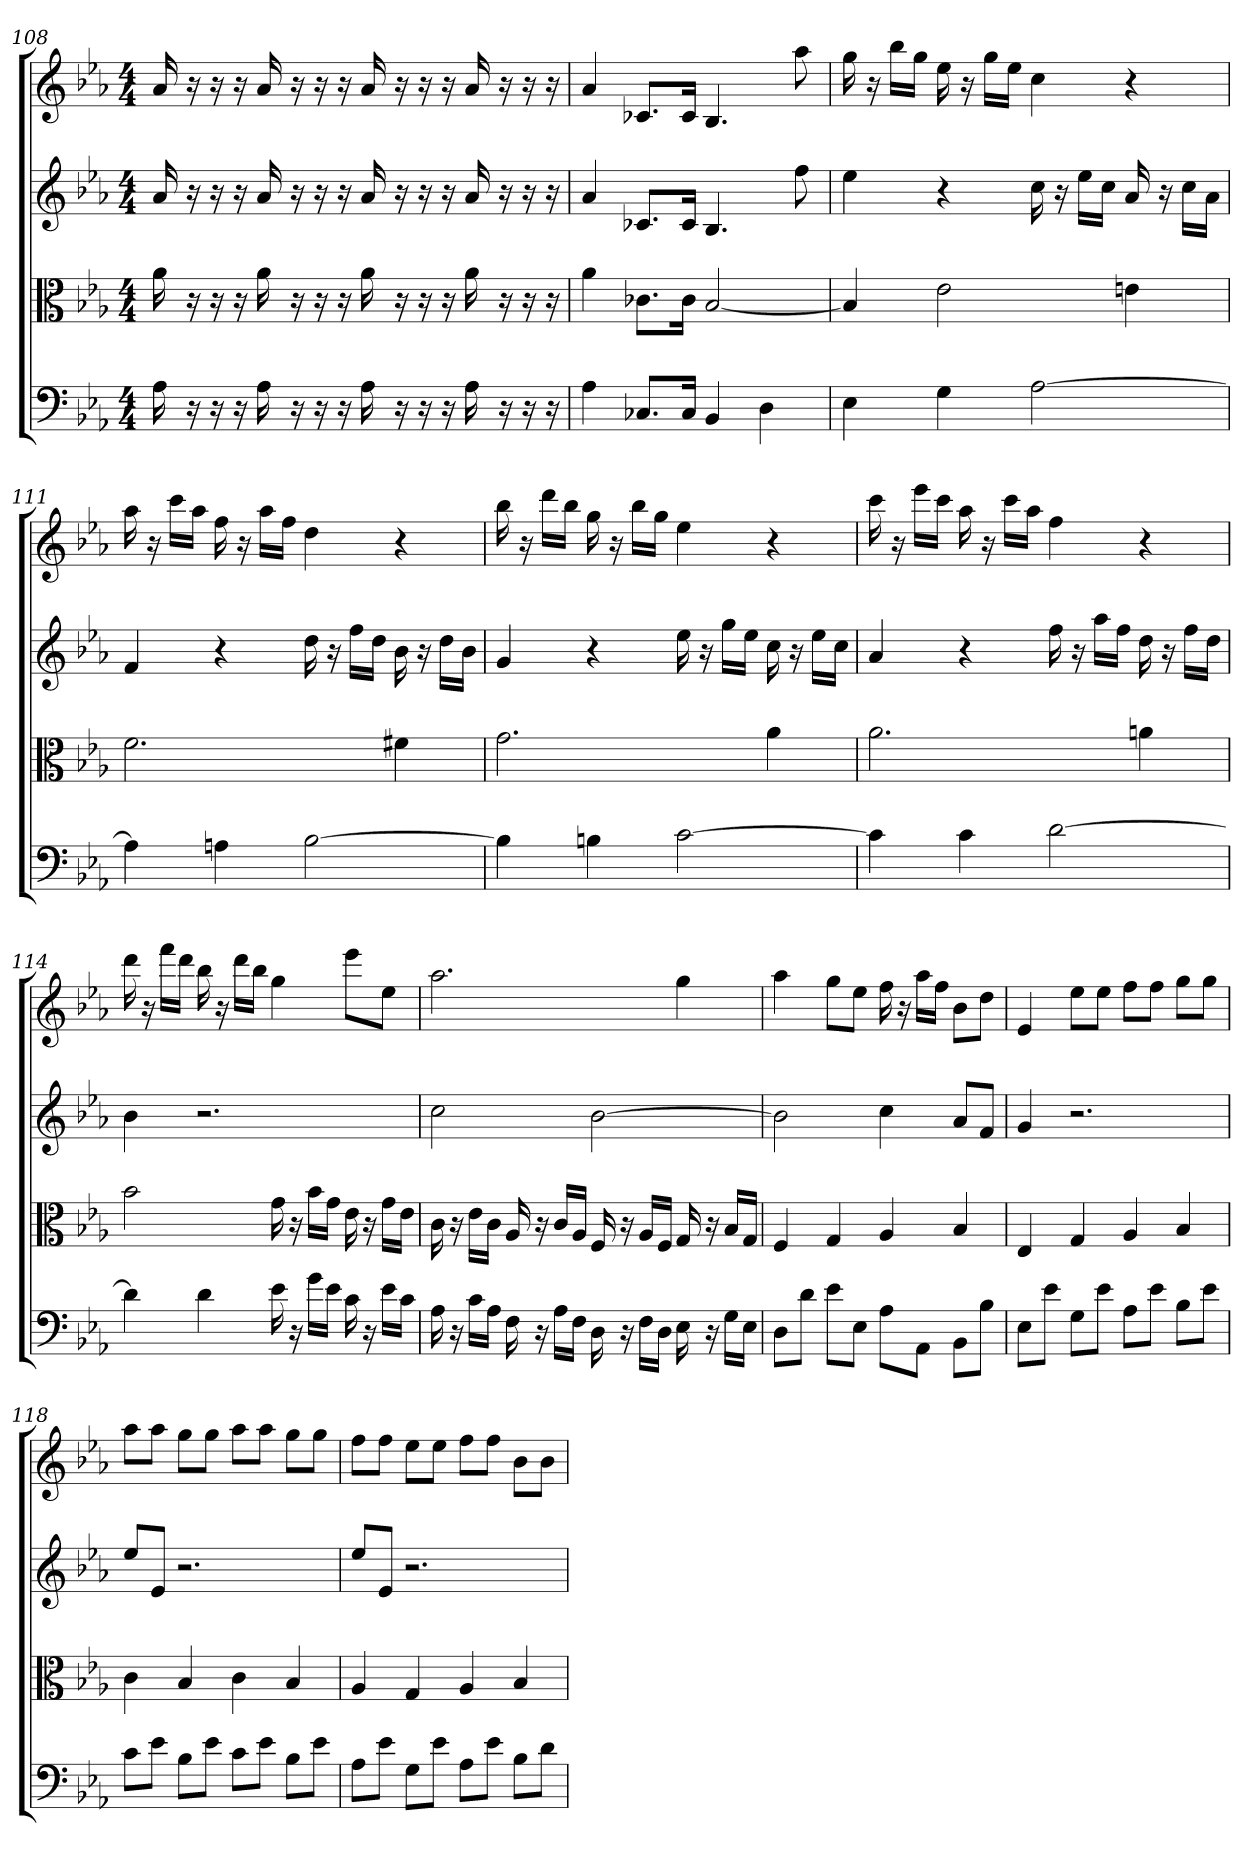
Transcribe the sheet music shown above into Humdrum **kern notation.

**kern	**kern	**kern	**kern
*part4	*part3	*part2	*part1
*staff4	*staff3	*staff2	*staff1
*clefF4	*clefC3	*clefG2	*clefG2
*k[b-e-a-]	*k[b-e-a-]	*k[b-e-a-]	*k[b-e-a-]
*E-:	*E-:	*E-:	*E-:
*M4/4	*M4/4	*M4/4	*M4/4
=108	=108	=108	=108
16A-	16a-	16a-	16a-
16r	16r	16r	16r
16r	16r	16r	16r
16r	16r	16r	16r
16A-	16a-	16a-	16a-
16r	16r	16r	16r
16r	16r	16r	16r
16r	16r	16r	16r
16A-	16a-	16a-	16a-
16r	16r	16r	16r
16r	16r	16r	16r
16r	16r	16r	16r
16A-	16a-	16a-	16a-
16r	16r	16r	16r
16r	16r	16r	16r
16r	16r	16r	16r
=109	=109	=109	=109
4A-	4a-	4a-	4a-
8.C-X/L	8.c-X\L	8.c-X/L	8.c-X/L
16C-/Jk	16c-\Jk	16c-/Jk	16c-/Jk
4BB-	[2B-	4.B-	4.B-
4D	.	.	.
.	.	8ff	8aa-
=110	=110	=110	=110
4E-	4B-]	4ee-	16gg
.	.	.	16r
.	.	.	16bb-\LL
.	.	.	16gg\JJ
4G	2e-	4r	16ee-
.	.	.	16r
.	.	.	16gg\LL
.	.	.	16ee-\JJ
[2A-	.	16cc	4cc
.	.	16r	.
.	.	16ee-\LL	.
.	.	16cc\JJ	.
.	4en	16a-	4r
.	.	16r	.
.	.	16cc\LL	.
.	.	16a-\JJ	.
=111	=111	=111	=111
4A-]	2.f	4f	16aa-
.	.	.	16r
.	.	.	16ccc\LL
.	.	.	16aa-\JJ
4An	.	4r	16ff
.	.	.	16r
.	.	.	16aa-\LL
.	.	.	16ff\JJ
[2B-	.	16dd	4dd
.	.	16r	.
.	.	16ff\LL	.
.	.	16dd\JJ	.
.	4f#X	16b-	4r
.	.	16r	.
.	.	16dd\LL	.
.	.	16b-\JJ	.
=112	=112	=112	=112
4B-]	2.g	4g	16bb-
.	.	.	16r
.	.	.	16ddd\LL
.	.	.	16bb-\JJ
4Bn	.	4r	16gg
.	.	.	16r
.	.	.	16bb-\LL
.	.	.	16gg\JJ
[2c	.	16ee-	4ee-
.	.	16r	.
.	.	16gg\LL	.
.	.	16ee-\JJ	.
.	4a-	16cc	4r
.	.	16r	.
.	.	16ee-\LL	.
.	.	16cc\JJ	.
=113	=113	=113	=113
4c]	2.a-	4a-	16ccc
.	.	.	16r
.	.	.	16eee-\LL
.	.	.	16ccc\JJ
4c	.	4r	16aa-
.	.	.	16r
.	.	.	16ccc\LL
.	.	.	16aa-\JJ
[2d	.	16ff	4ff
.	.	16r	.
.	.	16aa-\LL	.
.	.	16ff\JJ	.
.	4an	16dd	4r
.	.	16r	.
.	.	16ff\LL	.
.	.	16dd\JJ	.
=114	=114	=114	=114
4d]	2b-	4b-	16ddd
.	.	.	16r
.	.	.	16fff\LL
.	.	.	16ddd\JJ
4d	.	2.r	16bb-
.	.	.	16r
.	.	.	16ddd\LL
.	.	.	16bb-\JJ
16e-	16g	.	4gg
16r	16r	.	.
16g\LL	16b-\LL	.	.
16e-\JJ	16g\JJ	.	.
16c	16e-	.	8eee-\L
16r	16r	.	.
16e-\LL	16g\LL	.	8ee-\J
16c\JJ	16e-\JJ	.	.
=115	=115	=115	=115
16A-	16c	2cc	2.aa-
16r	16r	.	.
16c\LL	16e-\LL	.	.
16A-\JJ	16c\JJ	.	.
16F	16A-	.	.
16r	16r	.	.
16A-\LL	16c/LL	.	.
16F\JJ	16A-/JJ	.	.
16D	16F	[2b-	.
16r	16r	.	.
16F\LL	16A-/LL	.	.
16D\JJ	16F/JJ	.	.
16E-	16G	.	4gg
16r	16r	.	.
16G\LL	16B-/LL	.	.
16E-\JJ	16G/JJ	.	.
=116	=116	=116	=116
8D\L	4F	2b-]	4aa-
8d\J	.	.	.
8e-\L	4G	.	8gg\L
8E-\J	.	.	8ee-\J
8A-\L	4A-	4cc	16ff
.	.	.	16r
8AA-\J	.	.	16aa-\LL
.	.	.	16ff\JJ
8BB-\L	4B-	8a-/L	8b-\L
8B-\J	.	8f/J	8dd\J
=117	=117	=117	=117
8E-\L	4E-	4g	4e-
8e-\J	.	.	.
8G\L	4G	2.r	8ee-\L
8e-\J	.	.	8ee-\J
8A-\L	4A-	.	8ff\L
8e-\J	.	.	8ff\J
8B-\L	4B-	.	8gg\L
8e-\J	.	.	8gg\J
=118	=118	=118	=118
8c\L	4c	8ee-/L	8aa-\L
8e-\J	.	8e-/J	8aa-\J
8B-\L	4B-	2.r	8gg\L
8e-\J	.	.	8gg\J
8c\L	4c	.	8aa-\L
8e-\J	.	.	8aa-\J
8B-\L	4B-	.	8gg\L
8e-\J	.	.	8gg\J
=119	=119	=119	=119
8A-\L	4A-	8ee-/L	8ff\L
8e-\J	.	8e-/J	8ff\J
8G\L	4G	2.r	8ee-\L
8e-\J	.	.	8ee-\J
8A-\L	4A-	.	8ff\L
8e-\J	.	.	8ff\J
8B-\L	4B-	.	8b-\L
8d\J	.	.	8b-\J
=	=	=	=
*-	*-	*-	*-
